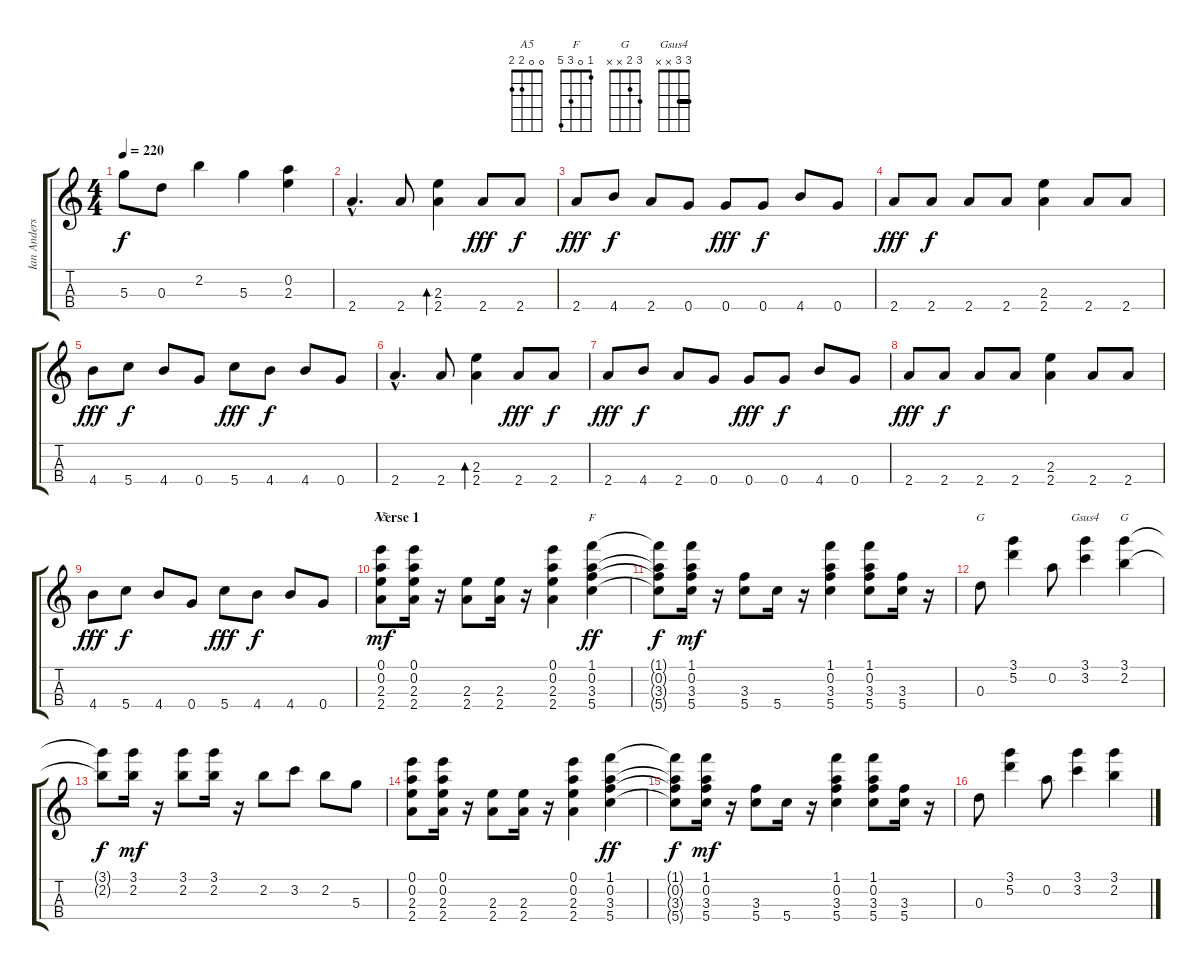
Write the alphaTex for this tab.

\track ("Ian Anderson (Mandolin)" "Ian Anders") {instrument banjo}
\staff {score tabs}
\tuning (E5 A4 D4 G3) {hide}
\displaytranspose 12
\chord ("A5" 0 0 2 2)
\chord ("F" 1 0 3 5)
\chord ("G" 3 5 0 x)
\chord ("Gsus4" 3 3 x x) {barre 3}
\chord ("G" 3 2 x x)
\ts (4 4)
\tempo 220
\clef g2
\ks c
5.3.8{dy f} 0.3.8 2.2.4 5.3.4 (0.2 2.3).4 |
2.4{hac}.4{d} 2.4.8 (2.3 2.4).4{bd 480} 2.4.8{dy fff} 2.4.8{dy f} |
2.4.8{dy fff} 4.4.8{dy f} 2.4.8 0.4.8 0.4.8{dy fff} 0.4.8{dy f} 4.4.8 0.4.8 |
2.4.8{dy fff} 2.4.8{dy f} 2.4.8 2.4.8 (2.3 2.4).4 2.4.8 2.4.8 |
4.4.8{dy fff} 5.4.8{dy f} 4.4.8 0.4.8 5.4.8{dy fff} 4.4.8{dy f} 4.4.8 0.4.8 |
2.4{hac}.4{d} 2.4.8 (2.3 2.4).4{bd 480} 2.4.8{dy fff} 2.4.8{dy f} |
2.4.8{dy fff} 4.4.8{dy f} 2.4.8 0.4.8 0.4.8{dy fff} 0.4.8{dy f} 4.4.8 0.4.8 |
2.4.8{dy fff} 2.4.8{dy f} 2.4.8 2.4.8 (2.3 2.4).4 2.4.8 2.4.8 |
4.4.8{dy fff} 5.4.8{dy f} 4.4.8 0.4.8 5.4.8{dy fff} 4.4.8{dy f} 4.4.8 0.4.8 |
\section ("" "Verse 1")
(0.1 0.2 2.3 2.4).8{ch "A5" dy mf} (0.1 0.2 2.3 2.4).16 r.16 (2.3 2.4).8 (2.3 2.4).16 r.16 (0.1 0.2 2.3 2.4).4 (1.1 0.2 3.3 5.4).4{ch "F" dy ff} |
(1.1{t} 0.2{t} 3.3{t} 5.4{t}).8{dy f} (1.1 0.2 3.3 5.4).16{dy mf} r.16 (3.3 5.4).8 5.4.16 r.16 (1.1 0.2 3.3 5.4).4 (1.1 0.2 3.3 5.4).8 (3.3 5.4).16 r.16 |
0.3.8{ch "G"} (3.1 5.2).4 0.2.8 (3.1 3.2).4{ch "Gsus4"} (3.1 2.2).4{ch "G"} |
(3.1{t} 2.2{t}).8{dy f} (3.1 2.2).16{dy mf} r.16 (3.1 2.2).8 (3.1 2.2).16 r.16 2.2.8 3.2.8 2.2.8 5.3.8 |
(0.1 0.2 2.3 2.4).8 (0.1 0.2 2.3 2.4).16 r.16 (2.3 2.4).8 (2.3 2.4).16 r.16 (0.1 0.2 2.3 2.4).4 (1.1 0.2 3.3 5.4).4{dy ff} |
(1.1{t} 0.2{t} 3.3{t} 5.4{t}).8{dy f} (1.1 0.2 3.3 5.4).16{dy mf} r.16 (3.3 5.4).8 5.4.16 r.16 (1.1 0.2 3.3 5.4).4 (1.1 0.2 3.3 5.4).8 (3.3 5.4).16 r.16 |
0.3.8 (3.1 5.2).4 0.2.8 (3.1 3.2).4 (3.1 2.2).4
